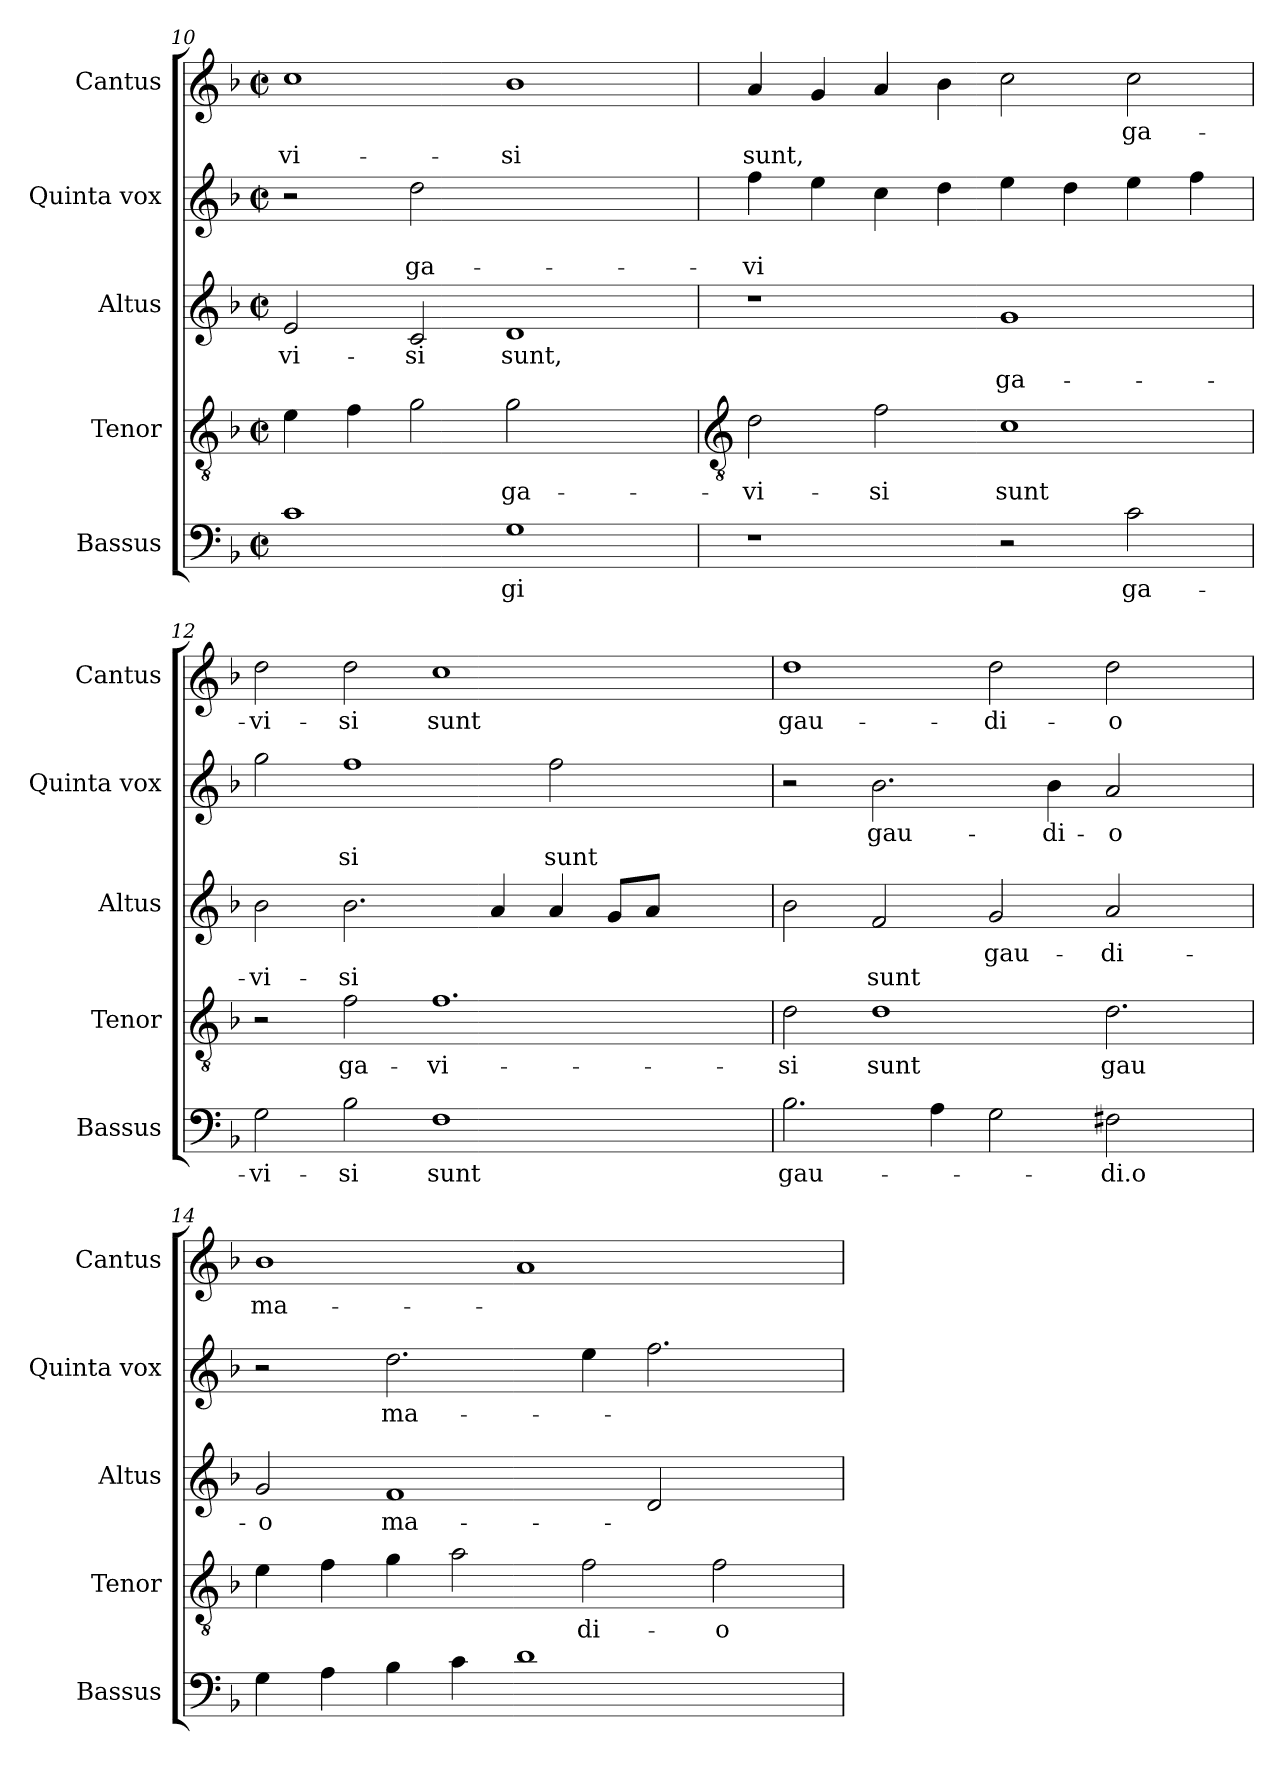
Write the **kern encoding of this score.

**kern	**text	**kern	**text	**kern	**text	**text	**kern	**text	**text	**kern	**text	**text
*part5	*part5	*part4	*part4	*part3	*part3	*part3	*part2	*part2	*part2	*part1	*part1	*part1
*staff5	*staff5	*staff4	*staff4	*staff3	*staff3	*staff3	*staff2	*staff2	*staff2	*staff1	*staff1	*staff1
*I"Bassus	*	*I"Tenor	*	*I"Altus	*	*	*I"Quinta vox	*	*	*I"Cantus	*	*
*I'Bassus	*	*I'Tenor	*	*I'Altus	*	*	*I'Quinta vox	*	*	*I'Cantus	*	*
*clefF4	*	*clefGv2	*	*clefG2	*	*	*clefG2	*	*	*clefG2	*	*
*k[b-]	*	*k[b-]	*	*k[b-]	*	*	*k[b-]	*	*	*k[b-]	*	*
*F:	*	*F:	*	*F:	*	*	*F:	*	*	*F:	*	*
*M4/2	*	*M4/2	*	*M4/2	*	*	*M4/2	*	*	*M4/2	*	*
*met(c|)	*	*met(c|)	*	*met(c|)	*	*	*met(c|)	*	*	*met(c|)	*	*
=10	=10	=10	=10	=10	=10	=10	=10	=10	=10	=10	=10	=10
!	!	!	!	!	!LO:LY:b	!	!	!	!	!	!	!LO:LY:b
*	*	*	*	*	*	*	*	*	*	*^	*	*
1c	.	4e	.	2e	-vi-	.	2r	.	.	1cc	0ryy	.	-vi-
.	.	4f	.	.	.	.	.	.	.	.	.	.	.
!	!	!	!	!	!LO:LY:b	!	!	!	!LO:LY:b	!	!	!	!
.	.	2g	.	2c	-si	.	2dd	.	ga-	.	.	.	.
!	!LO:LY:b	!	!LO:LY:b	!	!LO:LY:b	!	!	!	!	!	!	!	!LO:LY:b
1G	-gi	2g	ga-	1d	sunt,	.	1ryy	.	.	1b-	.	.	-si
.	.	2ryy	.	.	.	.	.	.	.	.	.	.	.
*	*	*	*	*	*	*	*	*	*	*v	*v	*	*
!!LO:LB:g=z
=11	=11	=11	=11	=11	=11	=11	=11	=11	=11	=11	=11	=11
*	*	*clefGv2	*	*	*	*	*	*	*	*	*	*
!	!	!	!LO:LY:b	!	!	!	!	!	!LO:LY:b	!	!	!LO:LY:b
1r	.	2d	-vi-	1r	.	.	4ff	.	-vi	4a	.	sunt,
.	.	.	.	.	.	.	4ee	.	.	4g	.	.
!	!	!	!LO:LY:b	!	!	!	!	!	!	!	!	!
.	.	2f	-si	.	.	.	4cc	.	.	4a	.	.
.	.	.	.	.	.	.	4dd	.	.	4b-	.	.
!	!	!	!LO:LY:b	!	!	!LO:LY:b	!	!	!	!	!	!
2r	.	1c	sunt	1g	.	ga-	4ee	.	.	2cc	.	.
.	.	.	.	.	.	.	4dd	.	.	.	.	.
!	!LO:LY:b	!	!	!	!	!	!	!	!	!	!LO:LY:b	!
2c	ga-	.	.	.	.	.	4ee	.	.	2cc	ga-	.
.	.	.	.	.	.	.	4ff	.	.	.	.	.
=12	=12	=12	=12	=12	=12	=12	=12	=12	=12	=12	=12	=12
!	!LO:LY:b	!	!	!	!	!LO:LY:b	!	!	!	!	!LO:LY:b	!
2G	-vi-	2r	.	2b-	.	-vi-	2gg	.	.	2dd	-vi-	.
!	!LO:LY:b	!	!LO:LY:b	!	!	!LO:LY:b	!	!	!LO:LY:b	!	!LO:LY:b	!
2B-	-si	2f	ga-	2.b-	.	-si	1ff	.	si	2dd	-si	.
!	!LO:LY:b	!	!LO:LY:b	!	!	!	!	!	!	!	!LO:LY:b	!
1F	sunt	1.f	-vi-	.	.	.	.	.	.	1cc	sunt	.
.	.	.	.	4a	.	.	.	.	.	.	.	.
!	!	!	!	!	!	!	!	!	!LO:LY:b	!	!	!
.	.	.	.	4a	.	.	2ff	.	sunt	.	.	.
.	.	.	.	8gL	.	.	.	.	.	.	.	.
.	.	.	.	8aJ	.	.	.	.	.	.	.	.
2ryy	.	.	.	2ryy	.	.	2ryy	.	.	2ryy	.	.
=13	=13	=13	=13	=13	=13	=13	=13	=13	=13	=13	=13	=13
!	!LO:LY:b	!	!LO:LY:b	!	!	!	!	!	!	!	!LO:LY:b	!
2.B-	gau-	2d	-si	2b-	.	.	2r	.	.	1dd	gau-	.
!	!	!	!LO:LY:b	!	!	!LO:LY:b	!	!LO:LY:b	!	!	!	!
.	.	1d	sunt	2f	.	sunt	2.b-	gau-	.	.	.	.
4A	.	.	.	.	.	.	.	.	.	.	.	.
!	!	!	!	!	!LO:LY:b	!	!	!	!	!	!LO:LY:b	!
2G	.	.	.	2g	gau-	.	.	.	.	2dd	-di-	.
!	!	!	!	!	!	!	!	!LO:LY:b	!	!	!	!
.	.	.	.	.	.	.	4b-	-di-	.	.	.	.
!	!LO:LY:b	!	!LO:LY:b	!	!LO:LY:b	!	!	!LO:LY:b	!	!	!LO:LY:b	!
2F#X	-di.o	2.d	gau	2a	-di-	.	2a	-o	.	2dd	-o	.
4ryy	.	.	.	4ryy	.	.	4ryy	.	.	4ryy	.	.
=14	=14	=14	=14	=14	=14	=14	=14	=14	=14	=14	=14	=14
!	!	!	!	!	!LO:LY:b	!	!	!	!	!	!LO:LY:b	!
4G	.	4e	.	2g	-o	.	2r	.	.	1b-	ma-	.
4A	.	4f	.	.	.	.	.	.	.	.	.	.
!	!	!	!	!	!LO:LY:b	!	!	!LO:LY:b	!	!	!	!
4B-	.	4g	.	1f	ma-	.	2.dd	ma-	.	.	.	.
4c	.	2a	.	.	.	.	.	.	.	.	.	.
1d	.	.	.	.	.	.	.	.	.	1a	.	.
!	!	!	!LO:LY:b	!	!	!	!	!	!	!	!	!
.	.	2f	di-	.	.	.	4ee	.	.	.	.	.
.	.	.	.	2d	.	.	2.ff	.	.	.	.	.
!	!	!	!LO:LY:b	!	!	!	!	!	!	!	!	!
.	.	2f	-o	.	.	.	.	.	.	.	.	.
4ryy	.	.	.	4ryy	.	.	.	.	.	4ryy	.	.
=	=	=	=	=	=	=	=	=	=	=	=	=
*-	*-	*-	*-	*-	*-	*-	*-	*-	*-	*-	*-	*-
